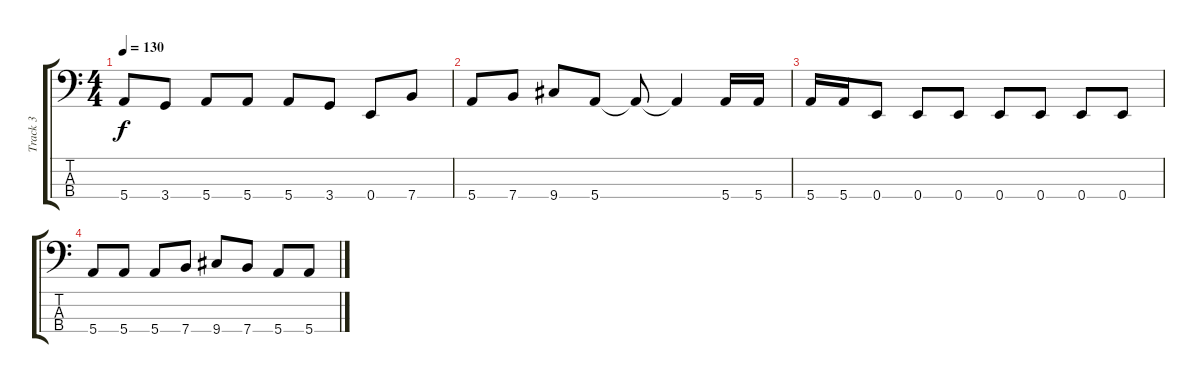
\track ("Track 3" "Track 3") {instrument electricbasspick}
\staff {score tabs}
\tuning (G2 D2 A1 E1) {hide}
\ts (4 4)
\tempo 130
\clef f4
\ks c
5.4.8{dy f} 3.4.8 5.4.8 5.4.8 5.4.8 3.4.8 0.4.8 7.4.8 |
5.4.8 7.4.8 9.4.8 5.4.8 5.4{t}.8 5.4{t}.4 5.4.16 5.4.16 |
5.4.16 5.4.16 0.4.8 0.4.8 0.4.8 0.4.8 0.4.8 0.4.8 0.4.8 |
5.4.8 5.4.8 5.4.8 7.4.8 9.4.8 7.4.8 5.4.8 5.4.8
